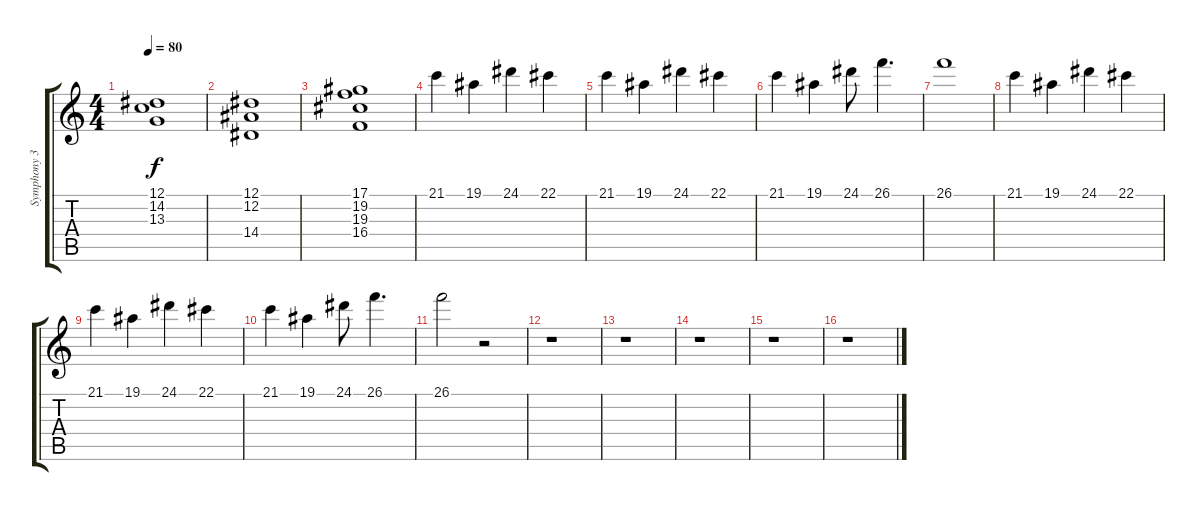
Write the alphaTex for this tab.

\track ("Symphony 3" "Symphony 3") {instrument stringensemble1}
\staff {score tabs}
\tuning (Eb4 Bb3 Gb3 Db3 Ab2 Eb2) {hide}
\ts (4 4)
\tempo 80
\clef g2
\ks c
(12.1 14.2 13.3).1{dy f} |
(12.1 12.2 14.4).1 |
(17.1 19.2 19.3 16.4).1 |
21.1.4 19.1.4 24.1.4 22.1.4 |
21.1.4 19.1.4 24.1.4 22.1.4 |
21.1.4 19.1.4 24.1.8 26.1.4{d} |
26.1.1 |
21.1.4 19.1.4 24.1.4 22.1.4 |
21.1.4 19.1.4 24.1.4 22.1.4 |
21.1.4 19.1.4 24.1.8 26.1.4{d} |
26.1.2 r.2 |
r.1 |
r.1 |
r.1 |
r.1 |
r.1
